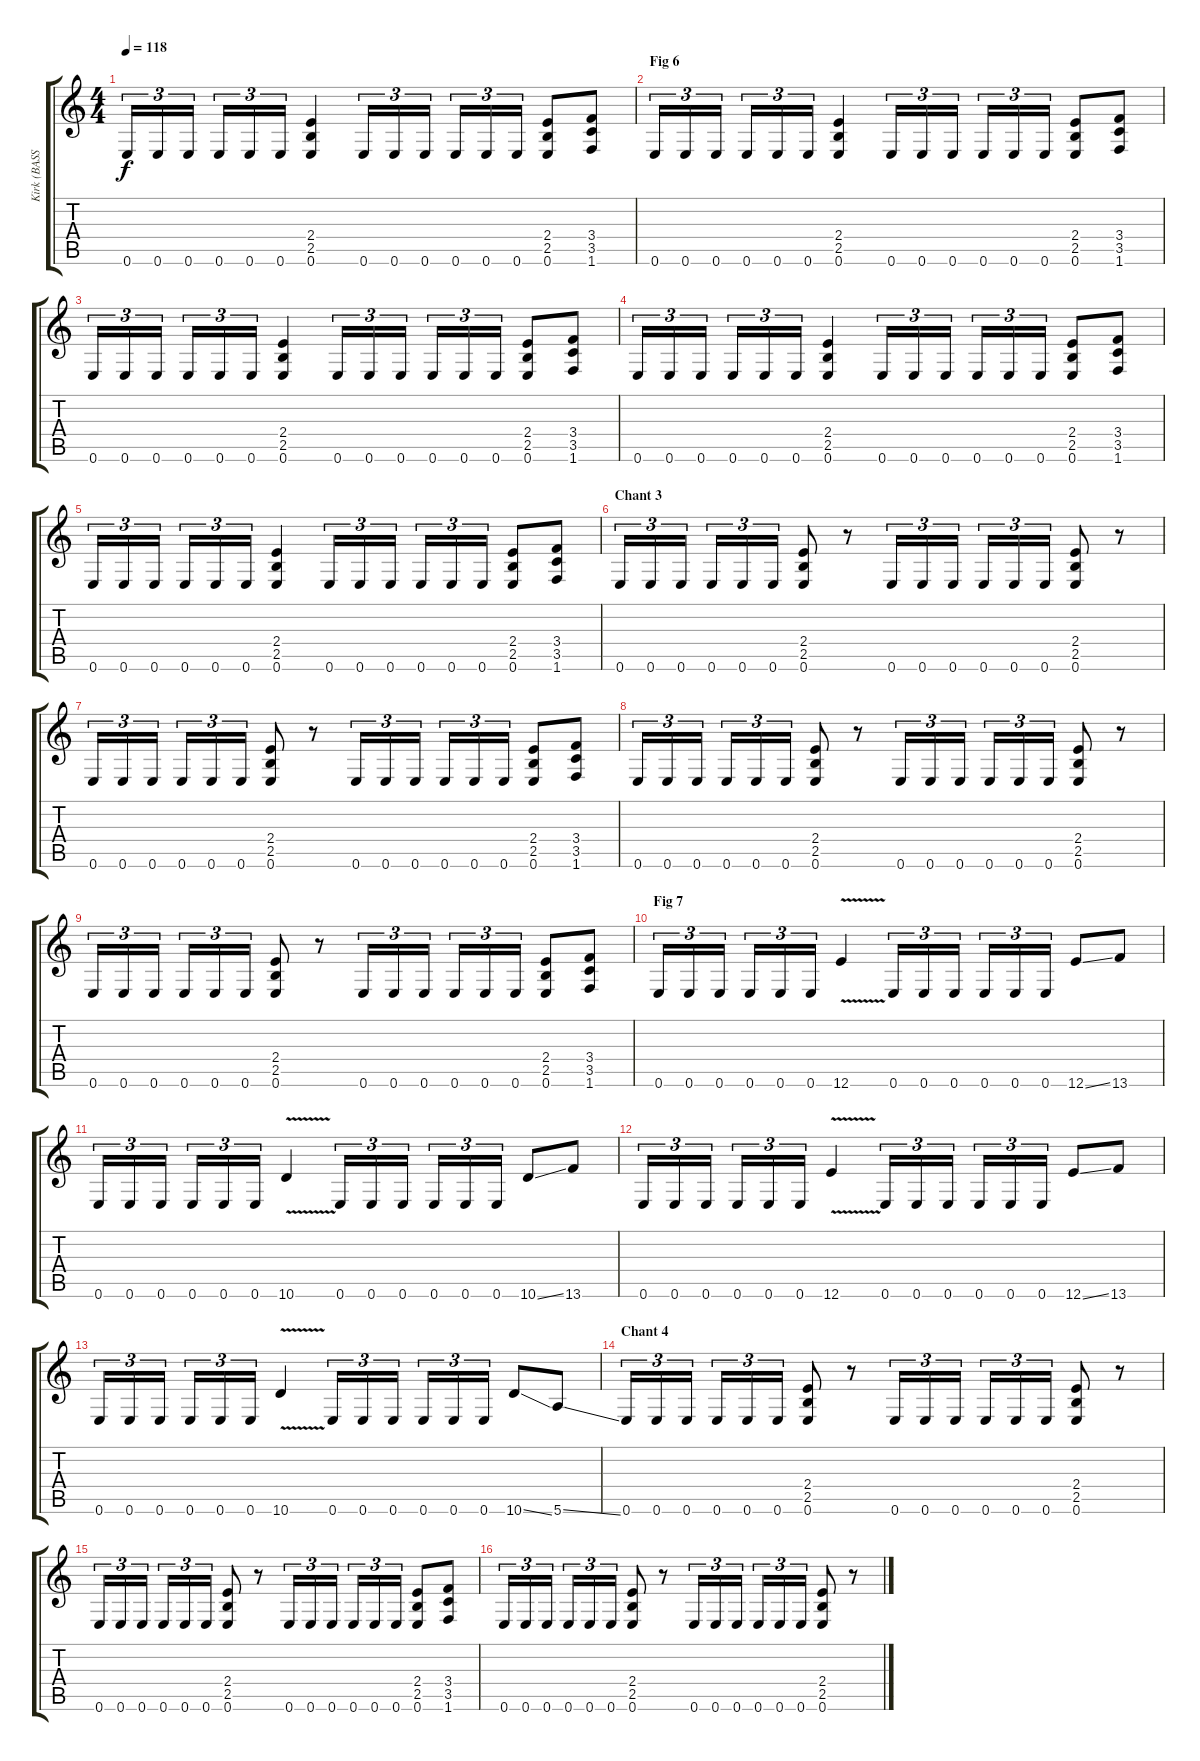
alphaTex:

\track ("Kirk (BASS)" "Kirk (BASS") {instrument acousticguitarsteel}
\staff {score tabs}
\tuning (E4 B3 G3 D3 A2 E2) {hide}
\ts (4 4)
\tempo 118
\clef g2
\ks c
0.6.16{tu (3 2) dy f} 0.6.16{tu (3 2)} 0.6.16{tu (3 2) beam splitsecondary} 0.6.16{tu (3 2)} 0.6.16{tu (3 2)} 0.6.16{tu (3 2)} (2.4 2.5 0.6).4 0.6.16{tu (3 2)} 0.6.16{tu (3 2)} 0.6.16{tu (3 2) beam splitsecondary} 0.6.16{tu (3 2)} 0.6.16{tu (3 2)} 0.6.16{tu (3 2)} (2.4 2.5 0.6).8 (3.4 3.5 1.6).8 |
\section ("" "Fig 6")
0.6.16{tu (3 2)} 0.6.16{tu (3 2)} 0.6.16{tu (3 2) beam splitsecondary} 0.6.16{tu (3 2)} 0.6.16{tu (3 2)} 0.6.16{tu (3 2)} (2.4 2.5 0.6).4 0.6.16{tu (3 2)} 0.6.16{tu (3 2)} 0.6.16{tu (3 2) beam splitsecondary} 0.6.16{tu (3 2)} 0.6.16{tu (3 2)} 0.6.16{tu (3 2)} (2.4 2.5 0.6).8 (3.4 3.5 1.6).8 |
0.6.16{tu (3 2)} 0.6.16{tu (3 2)} 0.6.16{tu (3 2) beam splitsecondary} 0.6.16{tu (3 2)} 0.6.16{tu (3 2)} 0.6.16{tu (3 2)} (2.4 2.5 0.6).4 0.6.16{tu (3 2)} 0.6.16{tu (3 2)} 0.6.16{tu (3 2) beam splitsecondary} 0.6.16{tu (3 2)} 0.6.16{tu (3 2)} 0.6.16{tu (3 2)} (2.4 2.5 0.6).8 (3.4 3.5 1.6).8 |
0.6.16{tu (3 2)} 0.6.16{tu (3 2)} 0.6.16{tu (3 2) beam splitsecondary} 0.6.16{tu (3 2)} 0.6.16{tu (3 2)} 0.6.16{tu (3 2)} (2.4 2.5 0.6).4 0.6.16{tu (3 2)} 0.6.16{tu (3 2)} 0.6.16{tu (3 2) beam splitsecondary} 0.6.16{tu (3 2)} 0.6.16{tu (3 2)} 0.6.16{tu (3 2)} (2.4 2.5 0.6).8 (3.4 3.5 1.6).8 |
0.6.16{tu (3 2)} 0.6.16{tu (3 2)} 0.6.16{tu (3 2) beam splitsecondary} 0.6.16{tu (3 2)} 0.6.16{tu (3 2)} 0.6.16{tu (3 2)} (2.4 2.5 0.6).4 0.6.16{tu (3 2)} 0.6.16{tu (3 2)} 0.6.16{tu (3 2) beam splitsecondary} 0.6.16{tu (3 2)} 0.6.16{tu (3 2)} 0.6.16{tu (3 2)} (2.4 2.5 0.6).8 (3.4 3.5 1.6).8 |
\section ("" "Chant 3")
0.6.16{tu (3 2)} 0.6.16{tu (3 2)} 0.6.16{tu (3 2) beam splitsecondary} 0.6.16{tu (3 2)} 0.6.16{tu (3 2)} 0.6.16{tu (3 2)} (2.4 2.5 0.6).8 r.8 0.6.16{tu (3 2)} 0.6.16{tu (3 2)} 0.6.16{tu (3 2) beam splitsecondary} 0.6.16{tu (3 2)} 0.6.16{tu (3 2)} 0.6.16{tu (3 2)} (2.4 2.5 0.6).8 r.8 |
0.6.16{tu (3 2)} 0.6.16{tu (3 2)} 0.6.16{tu (3 2) beam splitsecondary} 0.6.16{tu (3 2)} 0.6.16{tu (3 2)} 0.6.16{tu (3 2)} (2.4 2.5 0.6).8 r.8 0.6.16{tu (3 2)} 0.6.16{tu (3 2)} 0.6.16{tu (3 2) beam splitsecondary} 0.6.16{tu (3 2)} 0.6.16{tu (3 2)} 0.6.16{tu (3 2)} (2.4 2.5 0.6).8 (3.4 3.5 1.6).8 |
0.6.16{tu (3 2)} 0.6.16{tu (3 2)} 0.6.16{tu (3 2) beam splitsecondary} 0.6.16{tu (3 2)} 0.6.16{tu (3 2)} 0.6.16{tu (3 2)} (2.4 2.5 0.6).8 r.8 0.6.16{tu (3 2)} 0.6.16{tu (3 2)} 0.6.16{tu (3 2) beam splitsecondary} 0.6.16{tu (3 2)} 0.6.16{tu (3 2)} 0.6.16{tu (3 2)} (2.4 2.5 0.6).8 r.8 |
0.6.16{tu (3 2)} 0.6.16{tu (3 2)} 0.6.16{tu (3 2) beam splitsecondary} 0.6.16{tu (3 2)} 0.6.16{tu (3 2)} 0.6.16{tu (3 2)} (2.4 2.5 0.6).8 r.8 0.6.16{tu (3 2)} 0.6.16{tu (3 2)} 0.6.16{tu (3 2) beam splitsecondary} 0.6.16{tu (3 2)} 0.6.16{tu (3 2)} 0.6.16{tu (3 2)} (2.4 2.5 0.6).8 (3.4 3.5 1.6).8 |
\section ("" "Fig 7")
0.6.16{tu (3 2)} 0.6.16{tu (3 2)} 0.6.16{tu (3 2) beam splitsecondary} 0.6.16{tu (3 2)} 0.6.16{tu (3 2)} 0.6.16{tu (3 2)} 12.6{v}.4 0.6.16{tu (3 2)} 0.6.16{tu (3 2)} 0.6.16{tu (3 2) beam splitsecondary} 0.6.16{tu (3 2)} 0.6.16{tu (3 2)} 0.6.16{tu (3 2)} 12.6{ss}.8 13.6.8 |
0.6.16{tu (3 2)} 0.6.16{tu (3 2)} 0.6.16{tu (3 2) beam splitsecondary} 0.6.16{tu (3 2)} 0.6.16{tu (3 2)} 0.6.16{tu (3 2)} 10.6{v}.4 0.6.16{tu (3 2)} 0.6.16{tu (3 2)} 0.6.16{tu (3 2) beam splitsecondary} 0.6.16{tu (3 2)} 0.6.16{tu (3 2)} 0.6.16{tu (3 2)} 10.6{ss}.8 13.6.8 |
0.6.16{tu (3 2)} 0.6.16{tu (3 2)} 0.6.16{tu (3 2) beam splitsecondary} 0.6.16{tu (3 2)} 0.6.16{tu (3 2)} 0.6.16{tu (3 2)} 12.6{v}.4 0.6.16{tu (3 2)} 0.6.16{tu (3 2)} 0.6.16{tu (3 2) beam splitsecondary} 0.6.16{tu (3 2)} 0.6.16{tu (3 2)} 0.6.16{tu (3 2)} 12.6{ss}.8 13.6.8 |
0.6.16{tu (3 2)} 0.6.16{tu (3 2)} 0.6.16{tu (3 2) beam splitsecondary} 0.6.16{tu (3 2)} 0.6.16{tu (3 2)} 0.6.16{tu (3 2)} 10.6{v}.4 0.6.16{tu (3 2)} 0.6.16{tu (3 2)} 0.6.16{tu (3 2) beam splitsecondary} 0.6.16{tu (3 2)} 0.6.16{tu (3 2)} 0.6.16{tu (3 2)} 10.6{ss}.8 5.6{ss}.8 |
\section ("" "Chant 4")
0.6.16{tu (3 2)} 0.6.16{tu (3 2)} 0.6.16{tu (3 2) beam splitsecondary} 0.6.16{tu (3 2)} 0.6.16{tu (3 2)} 0.6.16{tu (3 2)} (2.4 2.5 0.6).8 r.8 0.6.16{tu (3 2)} 0.6.16{tu (3 2)} 0.6.16{tu (3 2) beam splitsecondary} 0.6.16{tu (3 2)} 0.6.16{tu (3 2)} 0.6.16{tu (3 2)} (2.4 2.5 0.6).8 r.8 |
0.6.16{tu (3 2)} 0.6.16{tu (3 2)} 0.6.16{tu (3 2) beam splitsecondary} 0.6.16{tu (3 2)} 0.6.16{tu (3 2)} 0.6.16{tu (3 2)} (2.4 2.5 0.6).8 r.8 0.6.16{tu (3 2)} 0.6.16{tu (3 2)} 0.6.16{tu (3 2) beam splitsecondary} 0.6.16{tu (3 2)} 0.6.16{tu (3 2)} 0.6.16{tu (3 2)} (2.4 2.5 0.6).8 (3.4 3.5 1.6).8 |
0.6.16{tu (3 2)} 0.6.16{tu (3 2)} 0.6.16{tu (3 2) beam splitsecondary} 0.6.16{tu (3 2)} 0.6.16{tu (3 2)} 0.6.16{tu (3 2)} (2.4 2.5 0.6).8 r.8 0.6.16{tu (3 2)} 0.6.16{tu (3 2)} 0.6.16{tu (3 2) beam splitsecondary} 0.6.16{tu (3 2)} 0.6.16{tu (3 2)} 0.6.16{tu (3 2)} (2.4 2.5 0.6).8 r.8
